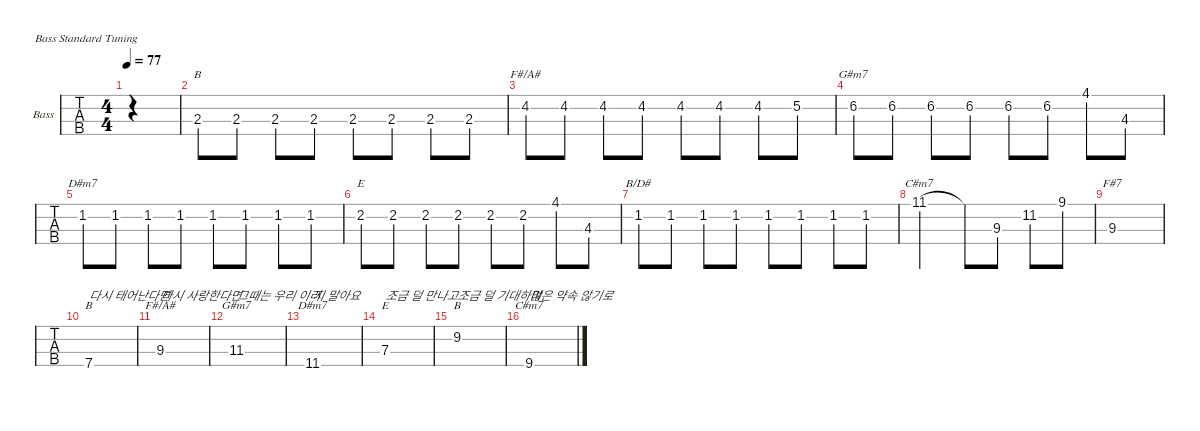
\defaultSystemsLayout 4
\hideDynamics
\bracketExtendMode nobrackets
\firstSystemTrackNameOrientation horizontal
\track ("Electric Bass" "Bass") {defaultSystemsLayout 4 instrument electricbassfinger}
\staff {tabs}
\tuning (G2 D2 A1 E1)
\chord ("B" x x 2 x) {showdiagram false showfingering false}
\chord ("F#/A#" x 4 x x) {showdiagram false showfingering false}
\chord ("G#m7" x 6 x x) {firstfret 6 showdiagram false showfingering false}
\chord ("D#m7" x 1 x x) {showdiagram false showfingering false}
\chord ("E" x 2 x x) {showdiagram false showfingering false}
\chord ("B/D#" x 1 x x) {showdiagram false showfingering false}
\chord ("C#m7" 11 x x x) {firstfret 11 showdiagram false showfingering false}
\chord ("F#7" x x 9 x) {firstfret 9 showdiagram false showfingering false}
\chord ("B" x x x 7) {firstfret 7 showdiagram false showfingering false}
\chord ("F#/A#" x x 9 x) {firstfret 9 showdiagram false showfingering false}
\chord ("G#m7" x x 11 x) {firstfret 11 showdiagram false showfingering false}
\chord ("D#m7" x x x 11) {firstfret 11 showdiagram false showfingering false}
\chord ("E" x x 7 x) {firstfret 7 showdiagram false showfingering false}
\chord ("B" x 9 x x) {firstfret 9 showdiagram false showfingering false}
\chord ("C#m7" x x x 9) {firstfret 9 showdiagram false showfingering false}
\ts (4 4)
\tempo 77
\clef f4
\ks c
|
2.3.8{ch "B"} 2.3.8 2.3.8 2.3.8 2.3.8 2.3.8 2.3.8 2.3.8 |
4.2{acc #}.8{ch "F#/A#"} 4.2{acc #}.8 4.2{acc #}.8 4.2{acc #}.8 4.2{acc #}.8 4.2{acc #}.8 4.2{acc #}.8 5.2.8 |
6.2{acc #}.8{ch "G#m7"} 6.2{acc #}.8 6.2{acc #}.8 6.2{acc #}.8 6.2{acc #}.8 6.2{acc #}.8 4.1.8 4.3{acc #}.8 |
1.2{acc #}.8{ch "D#m7"} 1.2{acc #}.8 1.2{acc #}.8 1.2{acc #}.8 1.2{acc #}.8 1.2{acc #}.8 1.2{acc #}.8 1.2{acc #}.8 |
2.2.8{ch "E"} 2.2.8 2.2.8 2.2.8 2.2.8 2.2.8 4.1.8 4.3{acc #}.8 |
1.2{acc #}.8{ch "B/D#"} 1.2{acc #}.8 1.2{acc #}.8 1.2{acc #}.8 1.2{acc #}.8 1.2{acc #}.8 1.2{acc #}.8 1.2{acc #}.8 |
11.1{acc #}.2{ch "C#m7"} 11.1{t acc #}.8 9.3{acc #}.8 11.2{acc #}.8 9.1.8 |
9.3{acc #}.1{ch "F#7"} |
7.4.1{ch "B" txt "다시 태어난다면"} |
9.3{acc #}.1{ch "F#/A#" txt "다시 사랑한다면"} |
11.3{acc #}.1{ch "G#m7" txt "그때는 우리 이러"} |
11.4{acc #}.1{ch "D#m7" txt "지 말아요"} |
7.3.1{ch "E" txt "조금 덜 만나고"} |
9.2.1{ch "B" txt "조금 덜 기대하며"} |
9.4{acc #}.1{ch "C#m7" txt "많은 약속 않기로"}
